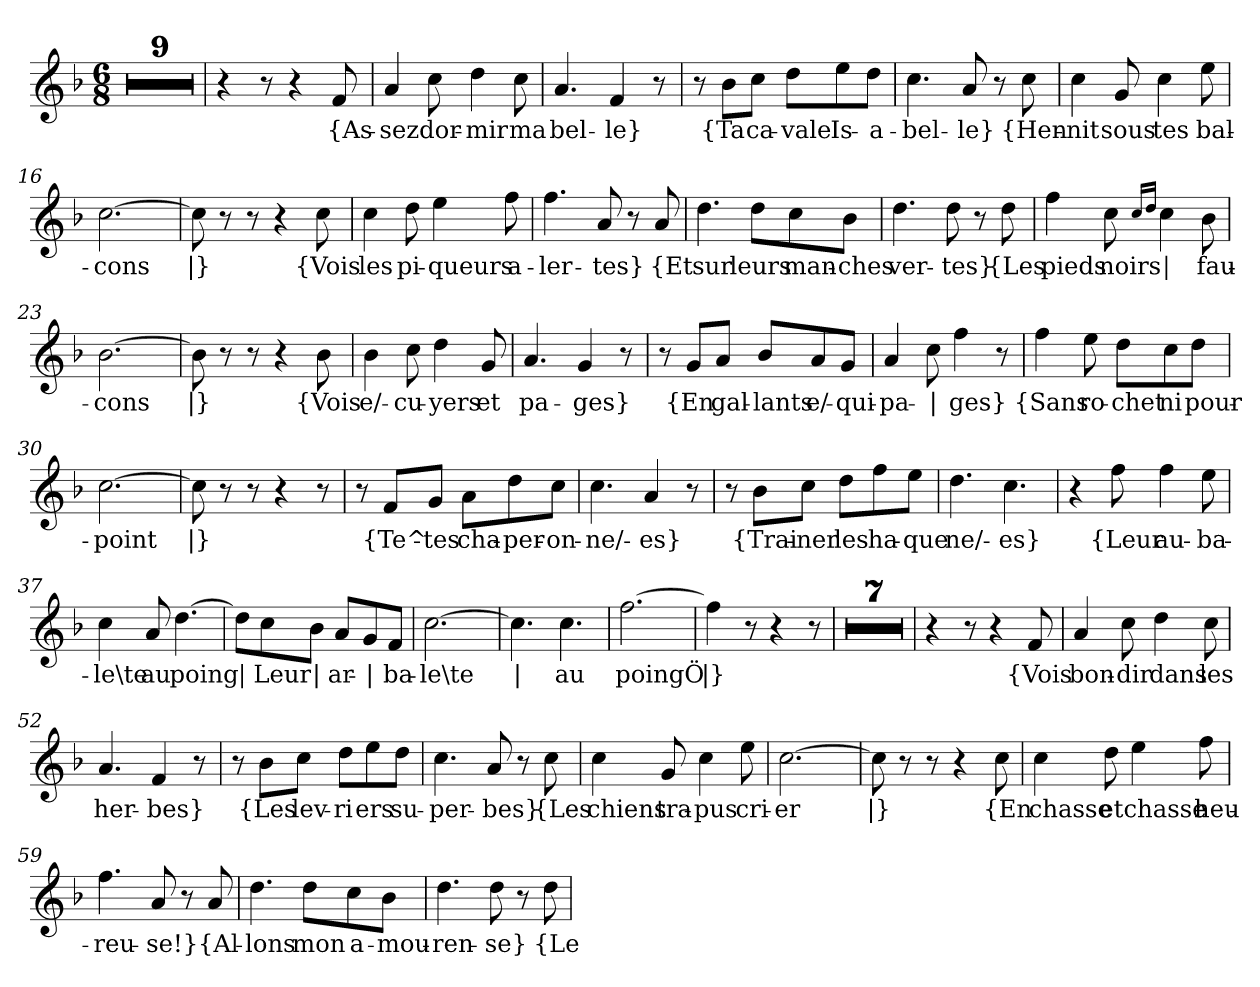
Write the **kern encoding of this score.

**kern	**text
*part1	*part1
*staff1	*staff1
*clefG2	*
*k[b-]	*
*M6/8	*
=1	=1
2.r	.
=2	=2
2.r	.
=3	=3
2.r	.
=4	=4
2.r	.
=5	=5
2.r	.
=6	=6
2.r	.
=7	=7
2.r	.
=8	=8
2.r	.
=9	=9
2.r	.
=10	=10
4r	.
8r	.
4r	.
!	!LO:LY:b
8f/	{As-
=11	=11
!	!LO:LY:b
4a/	-sez
!	!LO:LY:b
8cc\	dor-
!	!LO:LY:b
4dd\	-mir
!	!LO:LY:b
8cc\	ma
=12	=12
!	!LO:LY:b
4.a/	bel-
!	!LO:LY:b
4f/	-le}
8r	.
!!LO:LB:g=z
=13	=13
8r	.
!	!LO:LY:b
8b-\L	{Ta
!	!LO:LY:b
8cc\J	ca-
!	!LO:LY:b
8dd\L	-vale
!	!LO:LY:b
8ee\	Is-
!	!LO:LY:b
8dd\J	-a-
=14	=14
!	!LO:LY:b
4.cc\	-bel-
!	!LO:LY:b
8a/	-le}
8r	.
!	!LO:LY:b
8cc\	{Hen-
=15	=15
!	!LO:LY:b
4cc\	-nit
!	!LO:LY:b
8g/	sous
!	!LO:LY:b
4cc\	tes
!	!LO:LY:b
8ee\	bal-
=16	=16
!	!LO:LY:b
[2.cc\	-cons
=17	=17
!	!LO:LY:b
8cc\]	|}
8r	.
8r	.
4r	.
!	!LO:LY:b
8cc\	{Vois
=18	=18
!	!LO:LY:b
4cc\	les
!	!LO:LY:b
8dd\	pi-
!	!LO:LY:b
4ee\	-queurs
!	!LO:LY:b
8ff\	a-
!!LO:LB:g=z
=19	=19
!	!LO:LY:b
4.ff\	-ler-
!	!LO:LY:b
8a/	-tes}
8r	.
!	!LO:LY:b
8a/	{Et
=20	=20
!	!LO:LY:b
4.dd\	sur
!	!LO:LY:b
8dd\L	leurs
!	!LO:LY:b
8cc\	man-
!	!LO:LY:b
8b-\J	-ches
=21	=21
!	!LO:LY:b
4.dd\	ver-
!	!LO:LY:b
8dd\	-tes}
8r	.
!	!LO:LY:b
8dd\	{Les
=22	=22
!	!LO:LY:b
4ff\	pieds
!	!LO:LY:b
8cc\	noirs
16qcc/LL	.
16qdd/JJ	.
!	!LO:LY:b
4cc\	|
!	!LO:LY:b
8b-\	fau-
=23	=23
!	!LO:LY:b
[2.b-\	-cons
=24	=24
!	!LO:LY:b
8b-\]	|}
8r	.
8r	.
4r	.
!	!LO:LY:b
8b-\	{Vois
!!LO:LB:g=z
=25	=25
!	!LO:LY:b
4b-\	e/-
!	!LO:LY:b
8cc\	-cu-
!	!LO:LY:b
4dd\	-yers
!	!LO:LY:b
8g/	et
=26	=26
!	!LO:LY:b
4.a/	pa-
!	!LO:LY:b
4g/	-ges}
8r	.
=27	=27
8r	.
!	!LO:LY:b
8g/L	{En
!	!LO:LY:b
8a/J	gal-
!	!LO:LY:b
8b-/L	-lants
!	!LO:LY:b
8a/	e/-
!	!LO:LY:b
8g/J	-qui-
=28	=28
!	!LO:LY:b
4a/	-pa-
!	!LO:LY:b
8cc\	|
!	!LO:LY:b
4ff\	-ges}
8r	.
=29	=29
!	!LO:LY:b
4ff\	{Sans
!	!LO:LY:b
8ee\	ro-
!	!LO:LY:b
8dd\L	-chet
!	!LO:LY:b
8cc\	ni
!	!LO:LY:b
8dd\J	pour-
=30	=30
!	!LO:LY:b
[2.cc\	-point
!!LO:LB:g=z
=31	=31
!	!LO:LY:b
8cc\]	|}
8r	.
8r	.
4r	.
8r	.
=32	=32
8r	.
!	!LO:LY:b
8f/L	{Te^-
!	!LO:LY:b
8g/J	-tes
!	!LO:LY:b
8a\L	cha-
!	!LO:LY:b
8dd\	-per-
!	!LO:LY:b
8cc\J	-on-
=33	=33
!	!LO:LY:b
4.cc\	-ne/-
!	!LO:LY:b
4a/	-es}
8r	.
=34	=34
8r	.
!	!LO:LY:b
8b-\L	{Trai-
!	!LO:LY:b
8cc\J	-ner
!	!LO:LY:b
8dd\L	les
!	!LO:LY:b
8ff\	ha-
!	!LO:LY:b
8ee\J	-que
=35	=35
!	!LO:LY:b
4.dd\	-ne/-
!	!LO:LY:b
4.cc\	-es}
=36	=36
4r	.
!	!LO:LY:b
8ff\	{Leur
!	!LO:LY:b
4ff\	au-
!	!LO:LY:b
8ee\	-ba-
!!LO:LB:g=z
=37	=37
!	!LO:LY:b
4cc\	-le\te
!	!LO:LY:b
8a/	au
!	!LO:LY:b
[4.dd\	poing
=38	=38
!	!LO:LY:b
8dd\L]	|
!	!LO:LY:b
8cc\	Leur
!	!LO:LY:b
8b-\J	|
!	!LO:LY:b
8a/L	ar-
!	!LO:LY:b
8g/	|
!	!LO:LY:b
8f/J	-ba-
=39	=39
!	!LO:LY:b
[2.cc\	-le\te
=40	=40
!	!LO:LY:b
4.cc\]	|
!	!LO:LY:b
4.cc\	au
=41	=41
!	!LO:LY:b
[2.ff\	poingÖ
=42	=42
!	!LO:LY:b
4ff\]	|}
8r	.
4r	.
8r	.
=43	=43
2.r	.
=44	=44
2.r	.
=45	=45
2.r	.
=46	=46
2.r	.
=47	=47
2.r	.
=48	=48
2.r	.
!!LO:LB:g=z
=49	=49
2.r	.
=50	=50
4r	.
8r	.
4r	.
!	!LO:LY:b
8f/	{Vois
=51	=51
!	!LO:LY:b
4a/	bon-
!	!LO:LY:b
8cc\	-dir
!	!LO:LY:b
4dd\	dans
!	!LO:LY:b
8cc\	les
=52	=52
!	!LO:LY:b
4.a/	her-
!	!LO:LY:b
4f/	-bes}
8r	.
=53	=53
8r	.
!	!LO:LY:b
8b-\L	{Les
!	!LO:LY:b
8cc\J	lev-
!	!LO:LY:b
8dd\L	-ri
!	!LO:LY:b
8ee\	-ers
!	!LO:LY:b
8dd\J	su-
=54	=54
!	!LO:LY:b
4.cc\	-per-
!	!LO:LY:b
8a/	-bes}
8r	.
!	!LO:LY:b
8cc\	{Les
!!LO:LB:g=z
=55	=55
!	!LO:LY:b
4cc\	chiens
!	!LO:LY:b
8g/	tra-
!	!LO:LY:b
4cc\	-pus
!	!LO:LY:b
8ee\	cri-
=56	=56
!	!LO:LY:b
[2.cc\	-er
=57	=57
!	!LO:LY:b
8cc\]	|}
8r	.
8r	.
4r	.
!	!LO:LY:b
8cc\	{En
=58	=58
!	!LO:LY:b
4cc\	chasse
!	!LO:LY:b
8dd\	et
!	!LO:LY:b
4ee\	chasse
!	!LO:LY:b
8ff\	heu-
=59	=59
!	!LO:LY:b
4.ff\	-reu-
!	!LO:LY:b
8a/	-se!}
8r	.
!	!LO:LY:b
8a/	{Al-
=60	=60
!	!LO:LY:b
4.dd\	-lons
!	!LO:LY:b
8dd\L	mon
!	!LO:LY:b
8cc\	a-
!	!LO:LY:b
8b-\J	-mou-
!!LO:LB:g=z
=61	=61
!	!LO:LY:b
4.dd\	-ren-
!	!LO:LY:b
8dd\	-se}
8r	.
!	!LO:LY:b
8dd\	{Le
=	=
*-	*-
